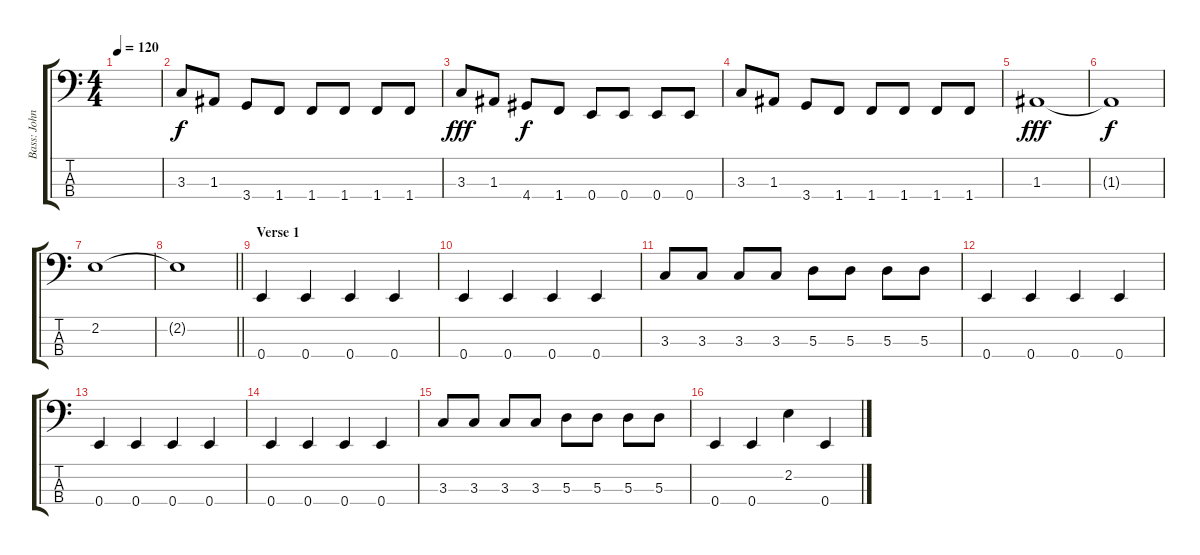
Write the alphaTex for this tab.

\track ("Bass: Johnny Lee Middleton" "Bass: John") {instrument electricbasspick}
\staff {score tabs}
\tuning (G2 D2 A1 E1) {hide}
\ts (4 4)
\tempo 120
\clef f4
\ks c
|
3.3.8 1.3.8 3.4.8 1.4.8 1.4.8 1.4.8 1.4.8 1.4.8 |
3.3.8{dy fff} 1.3.8 4.4.8{dy f} 1.4.8 0.4.8 0.4.8 0.4.8 0.4.8 |
3.3.8 1.3.8 3.4.8 1.4.8 1.4.8 1.4.8 1.4.8 1.4.8 |
1.3.1{dy fff} |
1.3{t}.1{dy f} |
2.2.1 |
\barLineRight lightlight
2.2{t}.1 |
\section ("" "Verse 1")
0.4.4 0.4.4 0.4.4 0.4.4 |
0.4.4 0.4.4 0.4.4 0.4.4 |
3.3.8 3.3.8 3.3.8 3.3.8 5.3.8 5.3.8 5.3.8 5.3.8 |
0.4.4 0.4.4 0.4.4 0.4.4 |
0.4.4 0.4.4 0.4.4 0.4.4 |
0.4.4 0.4.4 0.4.4 0.4.4 |
3.3.8 3.3.8 3.3.8 3.3.8 5.3.8 5.3.8 5.3.8 5.3.8 |
0.4.4 0.4.4 2.2.4 0.4.4
